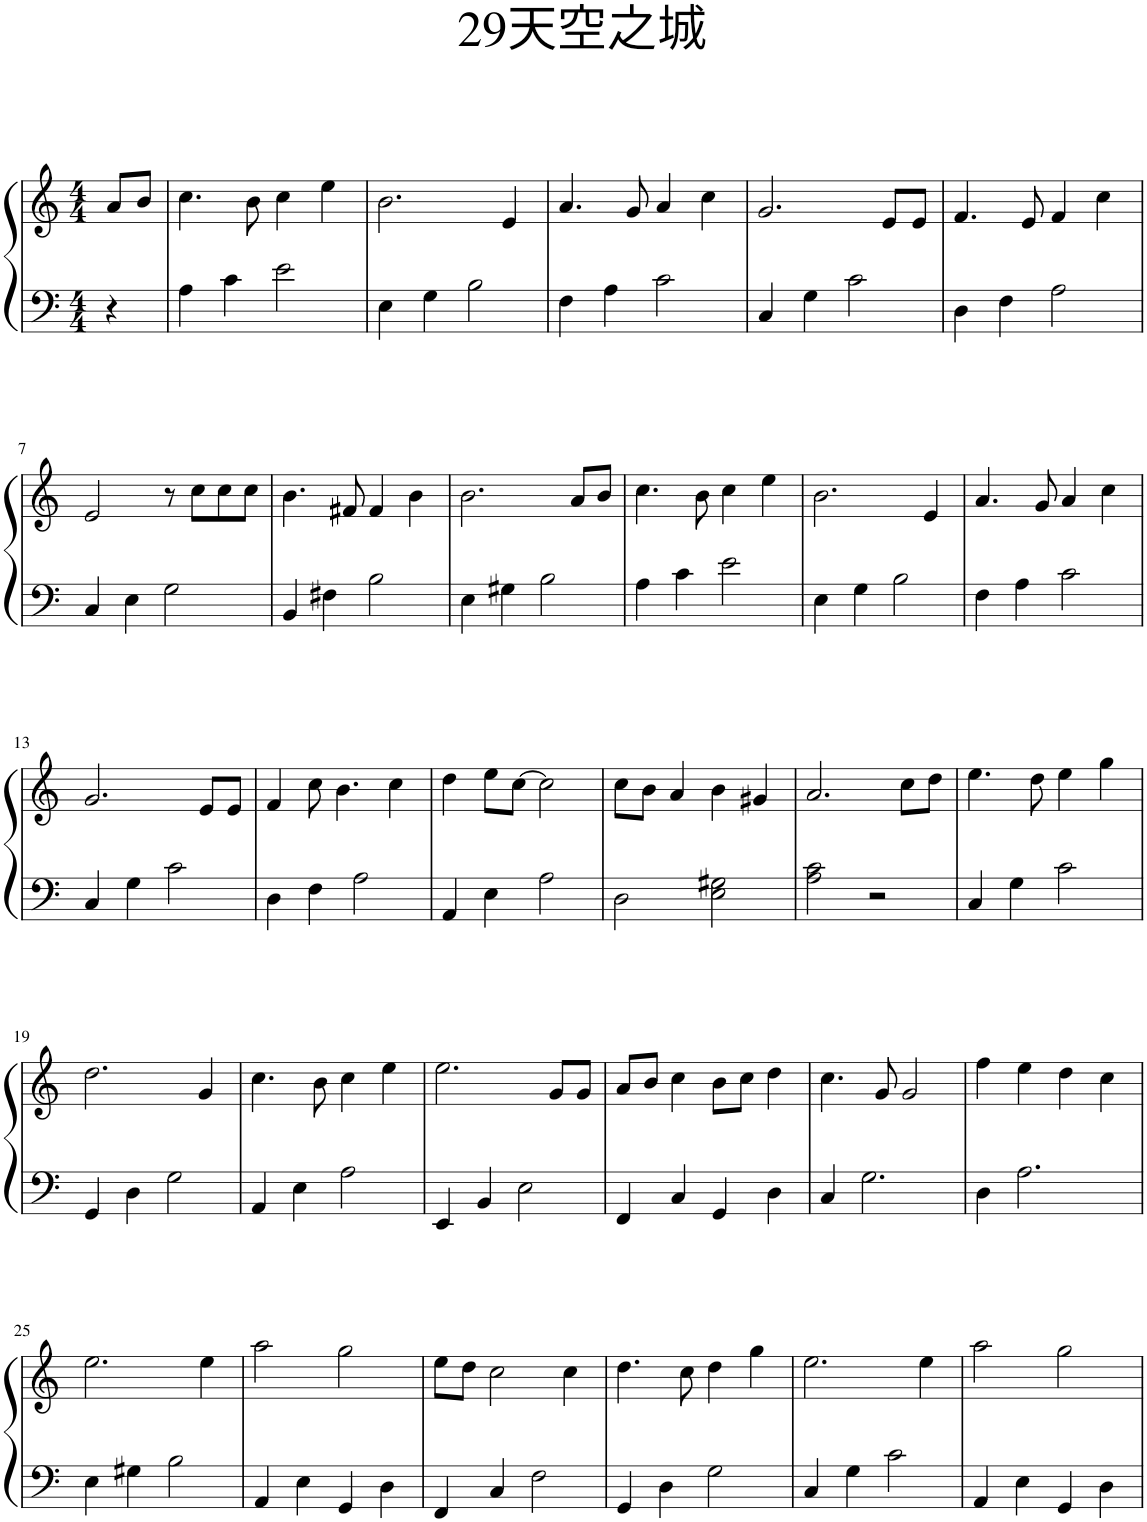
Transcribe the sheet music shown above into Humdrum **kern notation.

**kern	**kern
*part1	*part1
*staff2	*staff1
*I"钢琴	*
*clefF4	*clefG2
*k[]	*k[]
*M4/4	*M4/4
=1	=1
4r	8a/L
.	8b/J
=2	=2
4A\	4.cc\
4c\	.
.	8b\
2e\	4cc\
.	4ee\
=3	=3
4E\	2.b\
4G\	.
2B\	.
.	4e/
=4	=4
4F\	4.a/
4A\	.
.	8g/
2c\	4a/
.	4cc\
=5	=5
4C/	2.g/
4G\	.
2c\	.
.	8e/L
.	8e/J
=6	=6
4D\	4.f/
4F\	.
.	8e/
2A\	4f/
.	4cc\
!!LO:LB:g=z
=7	=7
4C/	2e/
4E\	.
2G\	8r
.	8cc\L
.	8cc\
.	8cc\J
=8	=8
4BB/	4.b\
4F#X\	.
.	8f#X/
2B\	4f#/
.	4b\
=9	=9
4E\	2.b\
4G#X\	.
2B\	.
.	8a/L
.	8b/J
=10	=10
4A\	4.cc\
4c\	.
.	8b\
2e\	4cc\
.	4ee\
=11	=11
4E\	2.b\
4G\	.
2B\	.
.	4e/
=12	=12
4F\	4.a/
4A\	.
.	8g/
2c\	4a/
.	4cc\
!!LO:LB:g=z
=13	=13
4C/	2.g/
4G\	.
2c\	.
.	8e/L
.	8e/J
=14	=14
4D\	4f/
4F\	8cc\
.	4.b\
2A\	.
.	4cc\
=15	=15
4AA/	4dd\
4E\	8ee\L
.	[8cc\J
2A\	2cc\]
=16	=16
2D\	8cc\L
.	8b\J
.	4a/
2E\ 2G#X\	4b\
.	4g#X/
=17	=17
2A\ 2c\	2.a/
2r	.
.	8cc\L
.	8dd\J
=18	=18
4C/	4.ee\
4G\	.
.	8dd\
2c\	4ee\
.	4gg\
!!LO:LB:g=z
=19	=19
4GG/	2.dd\
4D\	.
2G\	.
.	4g/
=20	=20
4AA/	4.cc\
4E\	.
.	8b\
2A\	4cc\
.	4ee\
=21	=21
4EE/	2.ee\
4BB/	.
2E\	.
.	8g/L
.	8g/J
=22	=22
4FF/	8a/L
.	8b/J
4C/	4cc\
4GG/	8b\L
.	8cc\J
4D\	4dd\
=23	=23
4C/	4.cc\
2.G\	.
.	8g/
.	2g/
=24	=24
4D\	4ff\
2.A\	4ee\
.	4dd\
.	4cc\
!!LO:LB:g=z
=25	=25
4E\	2.ee\
4G#X\	.
2B\	.
.	4ee\
=26	=26
4AA/	2aa\
4E\	.
4GG/	2gg\
4D\	.
=27	=27
4FF/	8ee\L
.	8dd\J
4C/	2cc\
2F\	.
.	4cc\
=28	=28
4GG/	4.dd\
4D\	.
.	8cc\
2G\	4dd\
.	4gg\
=29	=29
4C/	2.ee\
4G\	.
2c\	.
.	4ee\
=30	=30
4AA/	2aa\
4E\	.
4GG/	2gg\
4D\	.
=	=
*-	*-
